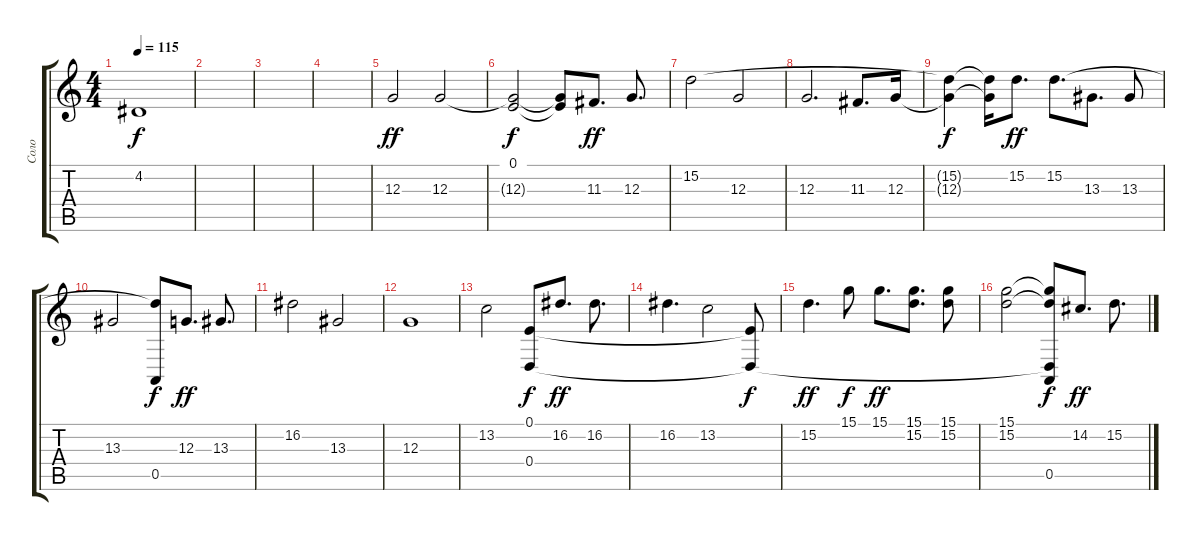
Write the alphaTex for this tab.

\track ("Соло" "Соло") {instrument acousticgrandpiano}
\staff {score tabs}
\tuning (E4 B3 G3 D3 A2 E2) {hide}
\ts (4 4)
\tempo 115
\clef g2
\ks c
4.2.1{dy f} |
|
|
|
12.3.2{dy ff} 12.3.2 |
(0.1 12.3{t}).2{dy f} (0.1{t} 12.3{t}).8 11.3.8{d dy ff} 12.3.8{d} |
15.2.2 12.3.2 |
12.3.2{d} 11.3.8{d} 12.3.16 |
(15.2{t} 12.3{t}).4{dy f} (15.2{t} 12.3{t}).16 15.2.8{d dy ff} 15.2.8{d} 13.3.8{d} 13.3.8 |
13.3.2 (15.2{t} 0.5).8{dy f} 12.3.8{d dy ff} 13.3.8{d} |
16.2.2 13.3.2 |
12.3.1 |
13.2.2 (0.1 0.4).8{dy f} 16.2.8{d dy ff} 16.2.8{d} |
16.2.4{d} 13.2.2 (0.1{t} 0.4{t}).8{dy f} |
15.2.4{d dy ff} 15.1.8{dy f} 15.1.8{d dy ff} (15.1 15.2).8{d} (15.1 15.2).8 |
(15.1 15.2).2 (15.1{t} 15.2{t} 0.4{t} 0.5).8{dy f} 14.2.8{d dy ff} 15.2.8{d}
